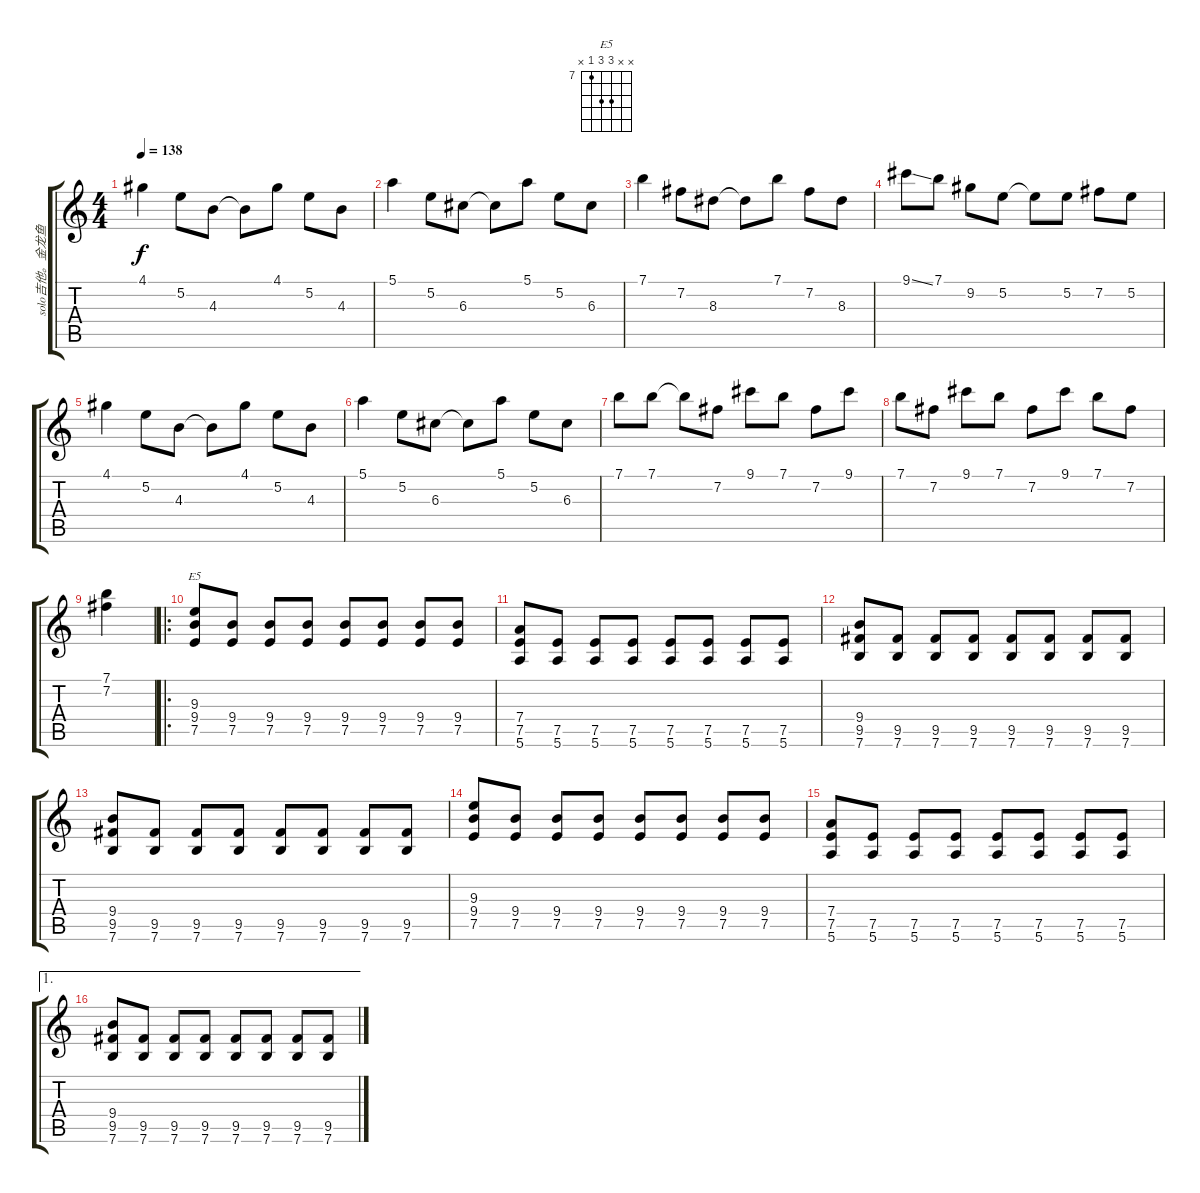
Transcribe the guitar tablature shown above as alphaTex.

\track ("solo吉他。金龙鱼" "solo吉他。金龙鱼") {instrument distortionguitar}
\staff {score tabs}
\tuning (E4 B3 G3 D3 A2 E2) {hide}
\chord ("E5" x x 9 9 7 x) {firstfret 7}
\ts (4 4)
\tempo 138
\clef g2
\ks c
4.1.4{dy f} 5.2.8 4.3.8 4.3{t}.8 4.1.8 5.2.8 4.3.8 |
5.1.4 5.2.8 6.3.8 6.3{t}.8 5.1.8 5.2.8 6.3.8 |
7.1.4 7.2.8 8.3.8 8.3{t}.8 7.1.8 7.2.8 8.3.8 |
9.1{ss}.8 7.1.8 9.2.8 5.2.8 5.2{t}.8 5.2.8 7.2.8 5.2.8 |
4.1.4 5.2.8 4.3.8 4.3{t}.8 4.1.8 5.2.8 4.3.8 |
5.1.4 5.2.8 6.3.8 6.3{t}.8 5.1.8 5.2.8 6.3.8 |
7.1.8 7.1.8 7.1{t}.8 7.2.8 9.1.8 7.1.8 7.2.8 9.1.8 |
7.1.8 7.2.8 9.1.8 7.1.8 7.2.8 9.1.8 7.1.8 7.2.8 |
(7.1 7.2).4 |
\ro
(9.3 9.4 7.5).8{ch "E5"} (9.4 7.5).8 (9.4 7.5).8 (9.4 7.5).8 (9.4 7.5).8 (9.4 7.5).8 (9.4 7.5).8 (9.4 7.5).8 |
(7.4 7.5 5.6).8 (7.5 5.6).8 (7.5 5.6).8 (7.5 5.6).8 (7.5 5.6).8 (7.5 5.6).8 (7.5 5.6).8 (7.5 5.6).8 |
(9.4 9.5 7.6).8 (9.5 7.6).8 (9.5 7.6).8 (9.5 7.6).8 (9.5 7.6).8 (9.5 7.6).8 (9.5 7.6).8 (9.5 7.6).8 |
(9.4 9.5 7.6).8 (9.5 7.6).8 (9.5 7.6).8 (9.5 7.6).8 (9.5 7.6).8 (9.5 7.6).8 (9.5 7.6).8 (9.5 7.6).8 |
(9.3 9.4 7.5).8 (9.4 7.5).8 (9.4 7.5).8 (9.4 7.5).8 (9.4 7.5).8 (9.4 7.5).8 (9.4 7.5).8 (9.4 7.5).8 |
(7.4 7.5 5.6).8 (7.5 5.6).8 (7.5 5.6).8 (7.5 5.6).8 (7.5 5.6).8 (7.5 5.6).8 (7.5 5.6).8 (7.5 5.6).8 |
\ae 1
(9.4 9.5 7.6).8 (9.5 7.6).8 (9.5 7.6).8 (9.5 7.6).8 (9.5 7.6).8 (9.5 7.6).8 (9.5 7.6).8 (9.5 7.6).8
